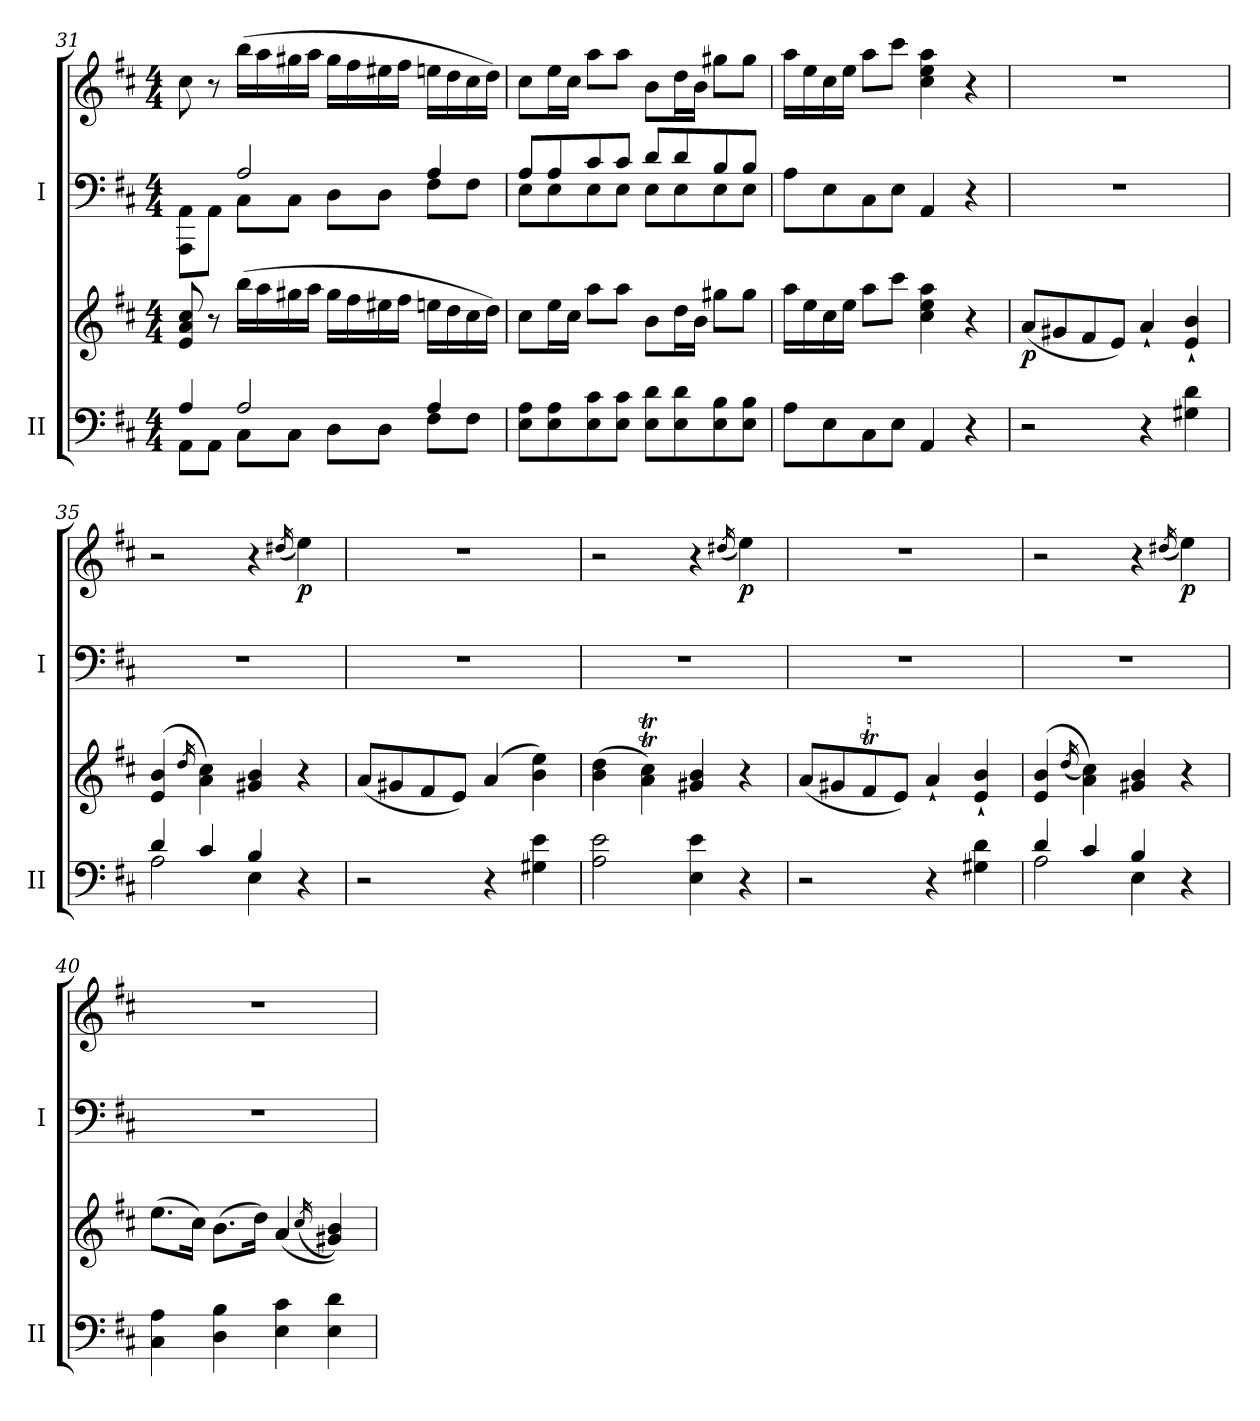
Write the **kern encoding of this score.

**kern	**kern	**dynam	**kern	**kern	**dynam
*part2	*part2	*part2	*part1	*part1	*part1
*staff4	*staff3	*staff3/4	*staff2	*staff1	*staff1/2
*I"II	*	*	*I"I	*	*
*I'II	*	*	*I'I	*	*
!!LO:LB:g=z
*clefF4	*clefG2	*	*clefF4	*clefG2	*
*k[f#c#]	*k[f#c#]	*	*k[f#c#]	*k[f#c#]	*
*M4/4	*M4/4	*	*M4/4	*M4/4	*
=31	=31	=31	=31	=31	=31
*^	*	*	*^	*	*
4A/	8AA\L	8e/ 8a/ 8cc#/	.	4ryy	8AAA\ 8AA\L	8cc#\	.
.	8AA\J	8r	.	.	8AA\J	8r	.
2A/	8C#\L	(16bb\LL	.	2A/	8C#\L	(16bb\LL	.
.	.	16aa\	.	.	.	16aa\	.
.	8C#\J	16gg#X\	.	.	8C#\J	16gg#X\	.
.	.	16aa\JJ	.	.	.	16aa\JJ	.
.	8D\L	16gg#\LL	.	.	8D\L	16gg#\LL	.
.	.	16ff#\	.	.	.	16ff#\	.
.	8D\J	16ee#X\	.	.	8D\J	16ee#X\	.
.	.	16ff#\JJ	.	.	.	16ff#\JJ	.
4A/	8F#\L	16een\LL	.	4A/	8F#\L	16een\LL	.
.	.	16dd\	.	.	.	16dd\	.
.	8F#\J	16cc#\	.	.	8F#\J	16cc#\	.
.	.	16dd\JJ)	.	.	.	16dd\JJ)	.
*v	*v	*	*	*	*	*	*
=32	=32	=32	=32	=32	=32	=32
8E\ 8A\L	8cc#\L	.	8A/L	8E\L	8cc#\L	.
8E\ 8A\	16ee\L	.	8A/	8E\	16ee\L	.
.	16cc#\JJ	.	.	.	16cc#\JJ	.
8E\ 8c#\	8aa\L	.	8c#/	8E\	8aa\L	.
8E\ 8c#\J	8aa\J	.	8c#/J	8E\J	8aa\J	.
8E\ 8d\L	8b\L	.	8d/L	8E\L	8b\L	.
8E\ 8d\	16dd\L	.	8d/	8E\	16dd\L	.
.	16b\JJ	.	.	.	16b\JJ	.
8E\ 8B\	8gg#X\L	.	8B/	8E\	8gg#X\L	.
8E\ 8B\J	8gg#\J	.	8B/J	8E\J	8gg#\J	.
*	*	*	*v	*v	*	*
=33	=33	=33	=33	=33	=33
8A\L	16aa\LL	.	8A\L	16aa\LL	.
.	16ee\	.	.	16ee\	.
8E\	16cc#\	.	8E\	16cc#\	.
.	16ee\JJ	.	.	16ee\JJ	.
8C#\	8aa\L	.	8C#\	8aa\L	.
8E\J	8ccc#\J	.	8E\J	8ccc#\J	.
4AA/	4cc#\ 4ee\ 4aa\	.	4AA/	4cc#\ 4ee\ 4aa\	.
4r	4r	.	4r	4r	.
!!LO:LB:g=z
=34	=34	=34	=34	=34	=34
!	!	!LO:DY:b	!	!	!
2r	(8a/L	p	1r	1r	.
.	8g#X/	.	.	.	.
.	8f#/	.	.	.	.
.	8e/J)	.	.	.	.
4r	4a`/	.	.	.	.
4G#X\ 4d\	4e/` 4b/`	.	.	.	.
=35	=35	=35	=35	=35	=35
*^	*	*	*	*	*
4d/	2A\	(4e/ 4b/	.	1r	2r	.
.	.	16qdd/	.	.	.	.
4c#/	.	4a\ 4cc#\)	.	.	.	.
4B/	4E\	4g#X/ 4b/	.	.	4r	.
.	.	.	.	.	(16qdd#X/	.
!	!	!	!	!	!	!LO:DY:b
4r	4ryy	4r	.	.	4ee\)	p
*v	*v	*	*	*	*	*
=36	=36	=36	=36	=36	=36
2r	(8a/L	.	1r	1r	.
.	8g#X/	.	.	.	.
.	8f#/	.	.	.	.
.	8e/J)	.	.	.	.
4r	(4a/	.	.	.	.
4G#X\ 4e\	4b\ 4ee\)	.	.	.	.
=37	=37	=37	=37	=37	=37
2A\ 2e\	(4b\ 4dd\	.	1r	2r	.
.	4a\T 4cc#\T)	.	.	.	.
4E\ 4e\	4g#X/ 4b/	.	.	4r	.
.	.	.	.	(16qdd#X/	.
!	!	!	!	!	!LO:DY:b
4r	4r	.	.	4ee\)	p
=38	=38	=38	=38	=38	=38
2r	(8a/L	.	1r	1r	.
.	8g#X/	.	.	.	.
.	8f#t/	.	.	.	.
.	8e/J)	.	.	.	.
4r	4a`/	.	.	.	.
4G#X\ 4d\	4e/` 4b/`	.	.	.	.
!!LO:PB:g=z
=39	=39	=39	=39	=39	=39
*^	*	*	*	*	*
4d/	2A\	(4e/ 4b/	.	1r	2r	.
.	.	(16qdd/	.	.	.	.
4c#/	.	4a\ 4cc#\))	.	.	.	.
4B/	4E\	4g#X/ 4b/	.	.	4r	.
.	.	.	.	.	(16qdd#X/	.
!	!	!	!	!	!	!LO:DY:b
4r	4ryy	4r	.	.	4ee\)	p
*v	*v	*	*	*	*	*
=40	=40	=40	=40	=40	=40
4C#\ 4A\	(8.ee\L	.	1r	1r	.
.	16cc#\Jk)	.	.	.	.
4D\ 4B\	(8.b\L	.	.	.	.
.	16dd\Jk)	.	.	.	.
4E\ 4c#\	(4a/	.	.	.	.
.	(16qcc#/	.	.	.	.
4E\ 4d\	4g#X/ 4b/))	.	.	.	.
=	=	=	=	=	=
*-	*-	*-	*-	*-	*-
